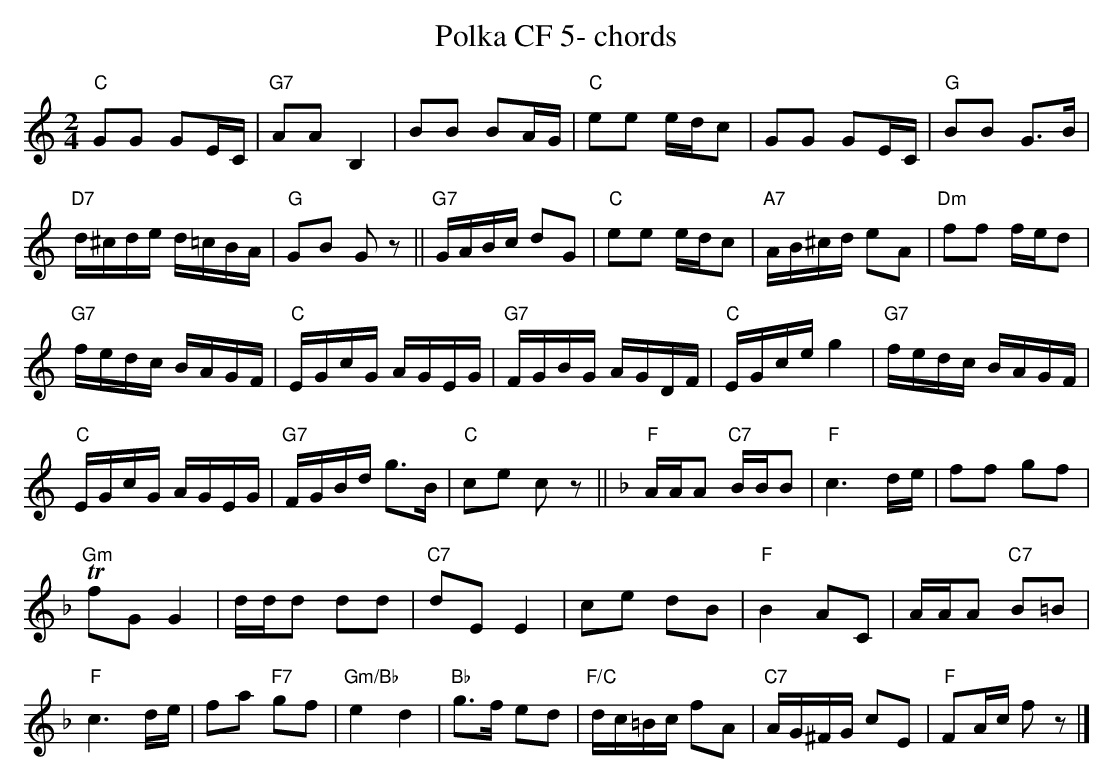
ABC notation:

X:1
T:Polka CF 5- chords
M:2/4
L:1/16
K:Cmaj%%MIDI gchordon
"C"G2G2 G2EC | "G7"A2A2B,4 | B2B2 B2AG | "C"e2e2 edc2 | G2G2 G2EC | "G"B2B2 G3B |
"D7"d^cde d=cBA | "G"G2B2 G2z2 || "G7"GABc d2G2 | "C"e2e2 edc2 | "A7"AB^cd e2A2 | "Dm"f2f2 fed2 |
"G7"fedc BAGF | "C"EGcG AGEG | "G7"FGBG AGDF | "C"EGce g4 | "G7"fedc BAGF |
"C"EGcG AGEG | "G7"FGBd g3B | "C"c2e2 c2z2 || [K:Fmaj] "F"AAA2 "C7"BBB2 | "F"c6de | f2f2 g2f2 |
"Gm"Tf2G2G4 | ddd2 d2d2 | "C7"d2E2E4 | c2e2 d2B2 | "F"B4 A2C2 | AAA2 "C7"B2=B2 |
"F"c6de | f2a2 "F7"g2f2 | "Gm/Bb"e4d4 | "Bb"g3f e2d2 | "F/C"dc=Bc f2A2 | "C7"AG^FG c2E2 | "F"F2Ac f2z2 |]
